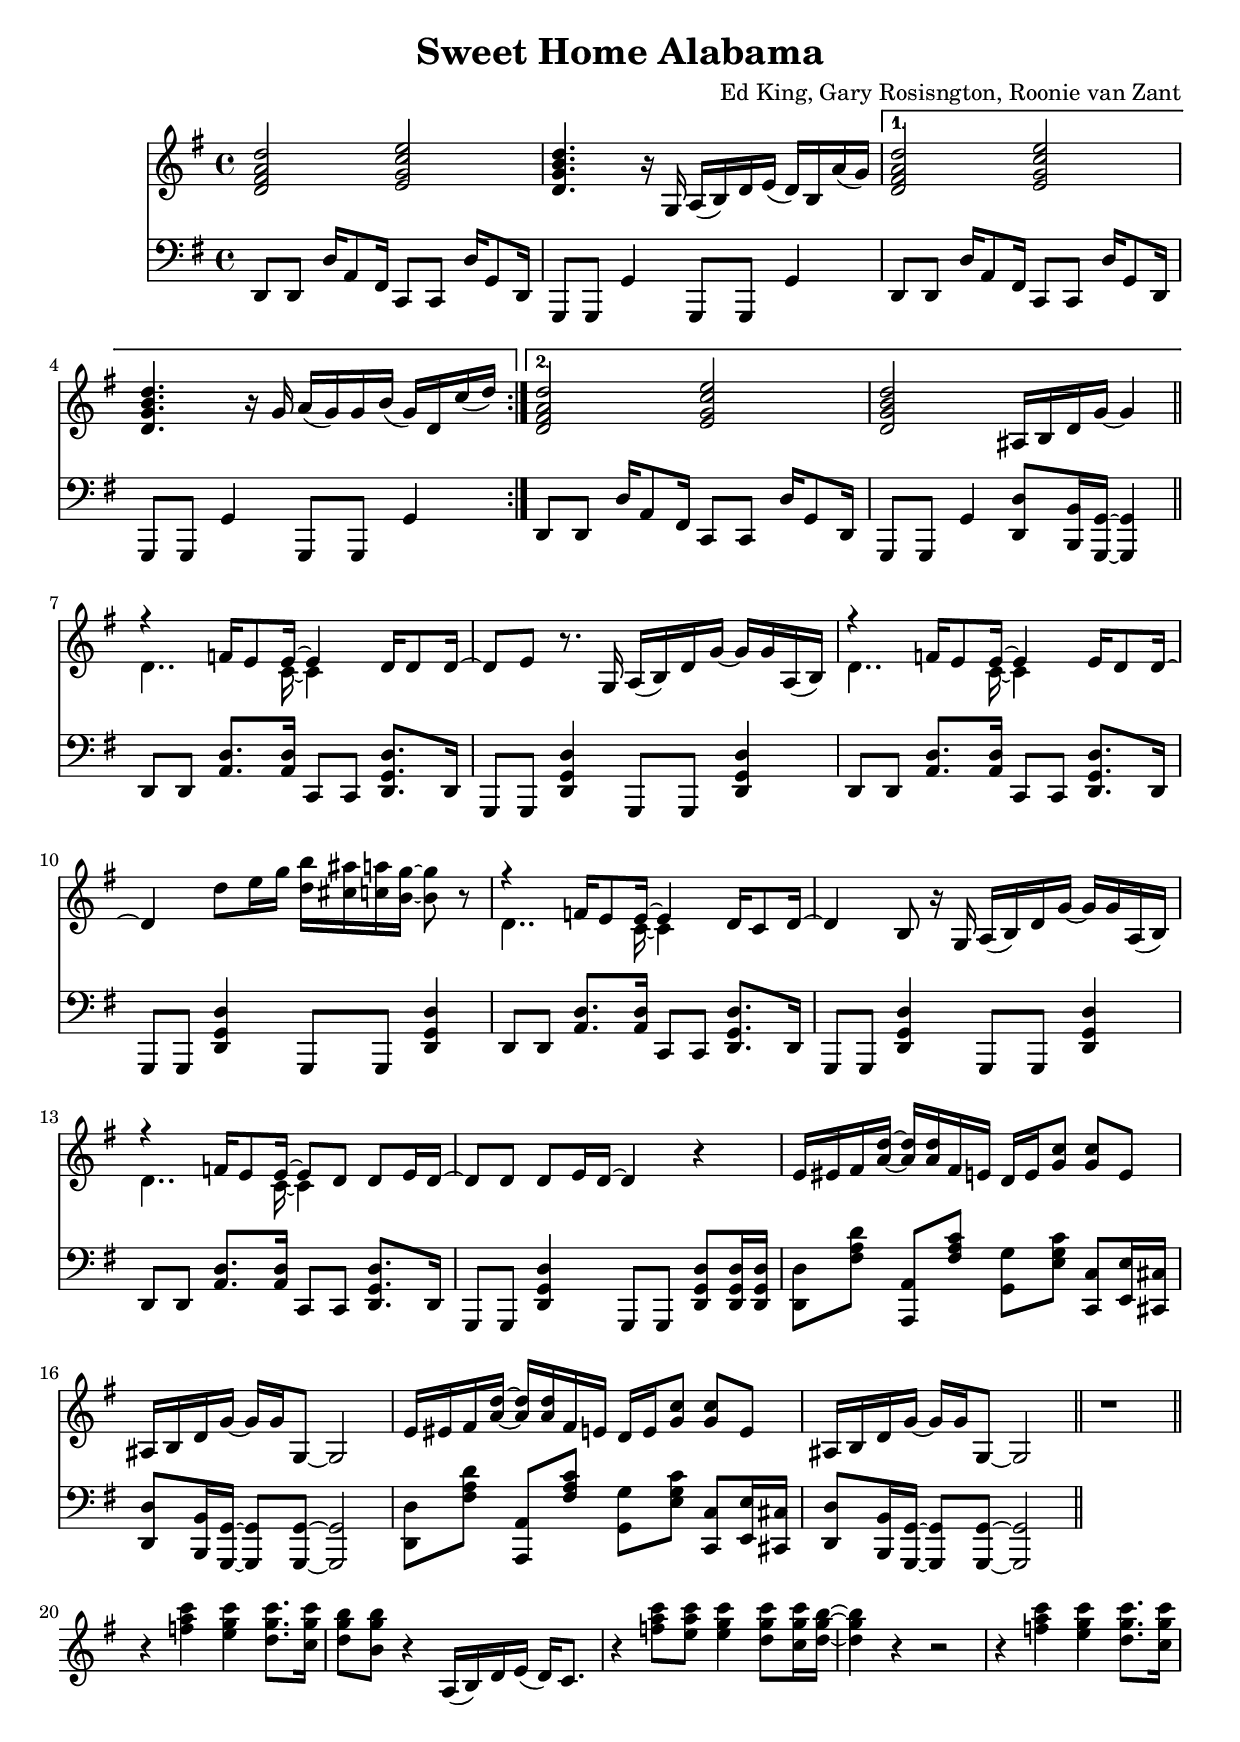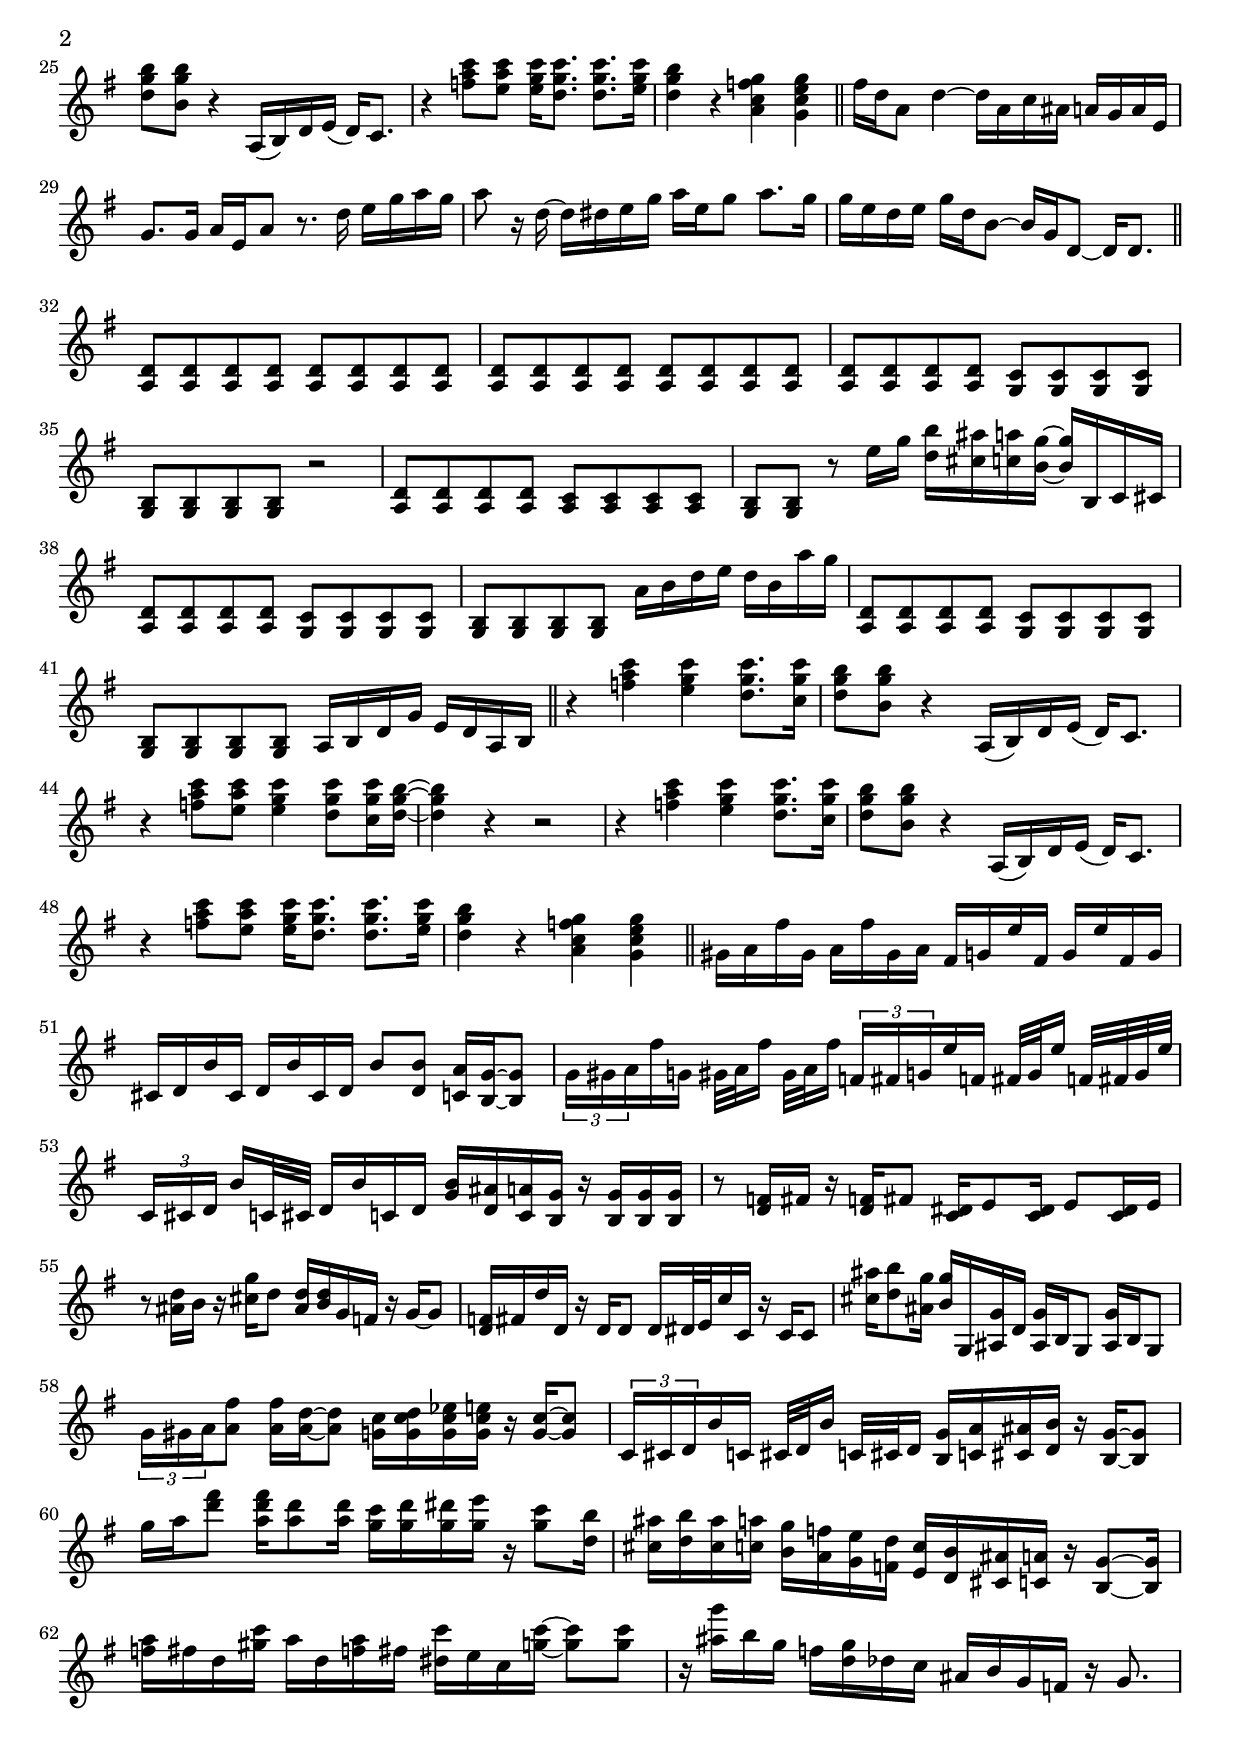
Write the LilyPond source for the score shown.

\version "2.18.2"

\header {
  title = "Sweet Home Alabama"
  composer = "Ed King, Gary Rosisngton, Roonie van Zant"
}

\score {
  \relative c'' {
    <<
      \new Staff {
	\clef treble
	\key g \major
				%Intro riff
	\repeat volta 2 {
	  <d, fis a d>2 <e g c e> <d g b d>4. r16
	  g,16 a( b) d e( d) b a'( g)}
	\alternative {
	  {<d fis a d>2 <e g c e> <d g b d>4. r16
	    g16 a( g) g b( g) d c'( d)}
	  {<d, fis a d>2 <e g c e> <d g b d>
	    ais16 b d g~ g4}}
	
				%First verse
	\bar "||"
	<<
	  {r4 f16 e8 e16~ e4 d16 d8 d16~ d8[ e]} % Big wheels keep on turnin'
	  \\
	  {\stemDown d4.. c16~ c4}
	>>
	r8. g16
	a16( b) d g~ g g a,( b) %guitar riff
	<<
	  {r4 f'16 e8 e16~ e4 e16 d8 d16~ d4} %Carry me home to see my kin
	  \\
	  {\stemDown d4.. c16~ c4}
	>>
	d'8 e16 g <d b'>16 <cis ais'> <c a'> <b g'>~ <b g'>8 r8
        <<
	  {r4 f16 e8 e16~ e4 d16 c8 d16~ d4 b8} %Singin' songs about the southland
	  \\
	  {\stemDown d4.. c16~ c4}
	>>
	r16 g16
	a16( b) d g~ g g a,( b) %guitar riff
	<<
				%Miss Alabamy once again and I think it's a sin
	  {r4 f'16 e8 e16~ e8 d d e16 d~ d8 d d e16 d~ d4}
	  \\
	  {\stemDown d4.. c16~ c4}
	>>
	r4
	
				%Guitar riff
	\repeat unfold 2 {
	  e16 eis fis <a d>~ <a d> <a d> fis e
	  d16 e <g c>8 <g c> e
	  ais,16 b d g~ g16 g g,8~ g2
	}
	
				%TODO: Neil Young verse goes here
				%See Troy Nelson transcription for
				%"Southern Man" harmonization
	\bar "||" r1
				%Chorus 1
	\bar "||"
	r4 <f'' a c>4 <e g c> <d g c>8. <c g' c>16 %Sweet Home Ala-
	<d g b>8 <b g' b> r4 a,16( b) d e( d) c8. %-bama
	r4 <f' a c>8 <e a c> <e g c>4 <d g c>8 <c g' c>16 <d g b>~ %Where the skies are so
	<d g b>4 r4 r2 %blue
	r4 <f a c>4 <e g c> <d g c>8. <c g' c>16 %Sweet Home Ala-
	<d g b>8 <b g' b> r4 a,16( b) d e( d) c8. %-bama
	r4 <f' a c>8 <e a c> <e g c>16 <d g c>8. <d g c> <e g c>16 %Lord .. to
	<d g b>4 r4 <a c f g>4 <g c e g> %you
	
				%Guitar solo
	\bar "||"
	fis'16 d a8 d4~ d16 a c ais a g a e
	g8. g16 a e a8 r8. d16 e g a g
	a8 r16 d,~ d dis e g a e g8 a8. g16
	g e d e g d b8~ b16 g d8~ d16 d8.
	\bar "||"
	
				%Verse 3
	\repeat unfold 16 <a d>8
	\repeat unfold 4 <a d> % Birming
	\repeat unfold 4 <g c> % ham loves the
	\repeat unfold 4 <g b> %governor
	r2 %Boo, boo
	\repeat unfold 4 <a d>8 %We all
	\repeat unfold 4 <a c>% did what we could
	<g b> <g b> r8 e''16 g
	<d b'>16 <cis ais'> <c a'> <b g'>~ <b g'>16 b, c cis
	\repeat unfold 4 <a d>8 %Water-
	\repeat unfold 4 <g c>8 %gate does not
	\repeat unfold 4 <g b> %bother me
	a'16 b d e d b a' g
	\repeat unfold 4 <a,, d>8 %Does your
	\repeat unfold 4 <g c> %conscience bother
	\repeat unfold 4 <g b> %you? Tell me
	a16 b d g e d a b
	
				%Chorus 2
	\bar "||"
	r4 <f'' a c>4 <e g c> <d g c>8. <c g' c>16 %Sweet Home Ala-
	<d g b>8 <b g' b> r4 a,16( b) d e( d) c8. %-bama
	r4 <f' a c>8 <e a c> <e g c>4 <d g c>8 <c g' c>16 <d g b>~ %Where the skies are so
	<d g b>4 r4 r2 %blue
	r4 <f a c>4 <e g c> <d g c>8. <c g' c>16 %Sweet Home Ala-
	<d g b>8 <b g' b> r4 a,16( b) d e( d) c8. %-bama
	r4 <f' a c>8 <e a c> <e g c>16 <d g c>8. <d g c> <e g c>16 %Lord .. to
	<d g b>4 r4 <a c f g>4 <g c e g> %you
	
				%Piano Solo
	\bar "||"
	gis16 a fis' gis, a fis' gis, a
	fis g e' fis, g e' fis, g
	cis, d b' cis, d b' cis, d
	b'8 <d, b'> <c a'>16 <b g'>~ <b g'>8
	\tuplet 3/2 {g'16[ gis a} fis'16 g,] gis32[ a fis'16] gis,32 a fis'16
	\tuplet 3/2 {f,16[ fis g} e'16 f,] fis32[ g e'16] f,32 fis g e'
	\tuplet 3/2 {c,16[ cis d]} b'16[ c,32 cis] d16 b' c, d
	<g b>16 <d ais'> <c a'> <b g'> 16r <b g'>16 <b g'> <b g'>
	r8 <d f>16 fis16 r <d f>16 fis8 <c dis>16 e8 <c dis>16 e8 <c dis>16 e
	r8 <ais d>16 b r16 <cis g'> d8 <ais d>16 <b d> g f r g~ g8
	<d f>16 fis d' d, r16 d d8 d16 dis32 e c'16 c, r16 c c8
	<cis' ais'>16 <d b'>8 <ais g'>16 <b g'> g, <ais g'> d
	<ais g'> b g8 <ais g'>16 b g8
	\tuplet 3/2 {g'16 gis a} <a fis'>8 <a fis'>16 <a d>~ <a d>8
	<g c>16 <g c d> <g c es> <g c e> 16r <g c>~ <g c>8
	\tuplet 3/2 {c,16 cis d} b' c, cis32[ d b'16] c,32[ cis d16]
	<b g'>16 <c a'> <cis ais'> <d b'> r16 <b g'>16~ <b g'>8
	g''16 a <d fis>8 <a d fis>16 <a d>8 <a d>16
	<g c>16 <g d'> <g dis'> <g e'> r16 <g c>8 <d b'>16
	<cis ais'>16 <d b'> <cis ais'> <c a'> <b g'> <a f'> <g e'> <f d'>
	<e c'> <d b'> <cis ais'> <c a'> r16 <b g'>8~ <b g'>16
	<f'' a>16 fis d <gis c> a d, <f a> fis <dis c'> e c <g' c>~ <g c>8 <g c>
	r16 <ais g'> b g f <d g> des c ais b g f r16 g8.
      }

      \new Staff {
	\clef "bass"
	\key g \major
				%Intro riff
	\repeat unfold 2 {
	  d,,8 d d'16 a8 fis16 c8 c d'16 g,8 d16
	  g,8 g g'4 g,8 g g'4
	}
	d8 d d'16 a8 fis16 c8 c d'16 g,8 d16
	g,8 g g'4 <d d'>8 <b b'>16 <g g'>~ <g g'>4

				%First Verse
	\repeat unfold 3 {
	  d'8 d <a' d>8. <a d>16 c,8 c <d g d'>8. d16
	  g,8 g <d' g d'>4 g,8 g <d' g d'>4
	}
	d8 d <a' d>8. <a d>16 c,8 c <d g d'>8. d16
	g,8 g <d' g d'>4 g,8 g <d' g d'>8 <d g d'>16 <d g d'>

				%Guitar riff
	\repeat unfold 2 {
	  <d d'>8[ <fis' a d>] <a,, a'>[ <fis'' a c>]
	  <g, g'>[ <e' g c>] <c, c'>[ <e e'>16 <cis cis'>] |
	  <d d'>8 <b b'>16 <g g'>~ <g g'>8 <g g'>8~ <g g'>2 |
				    }
      }
    >>
  }
  
  %Generate MIDI output
  %\midi{ \tempo 4 = 98}

}
